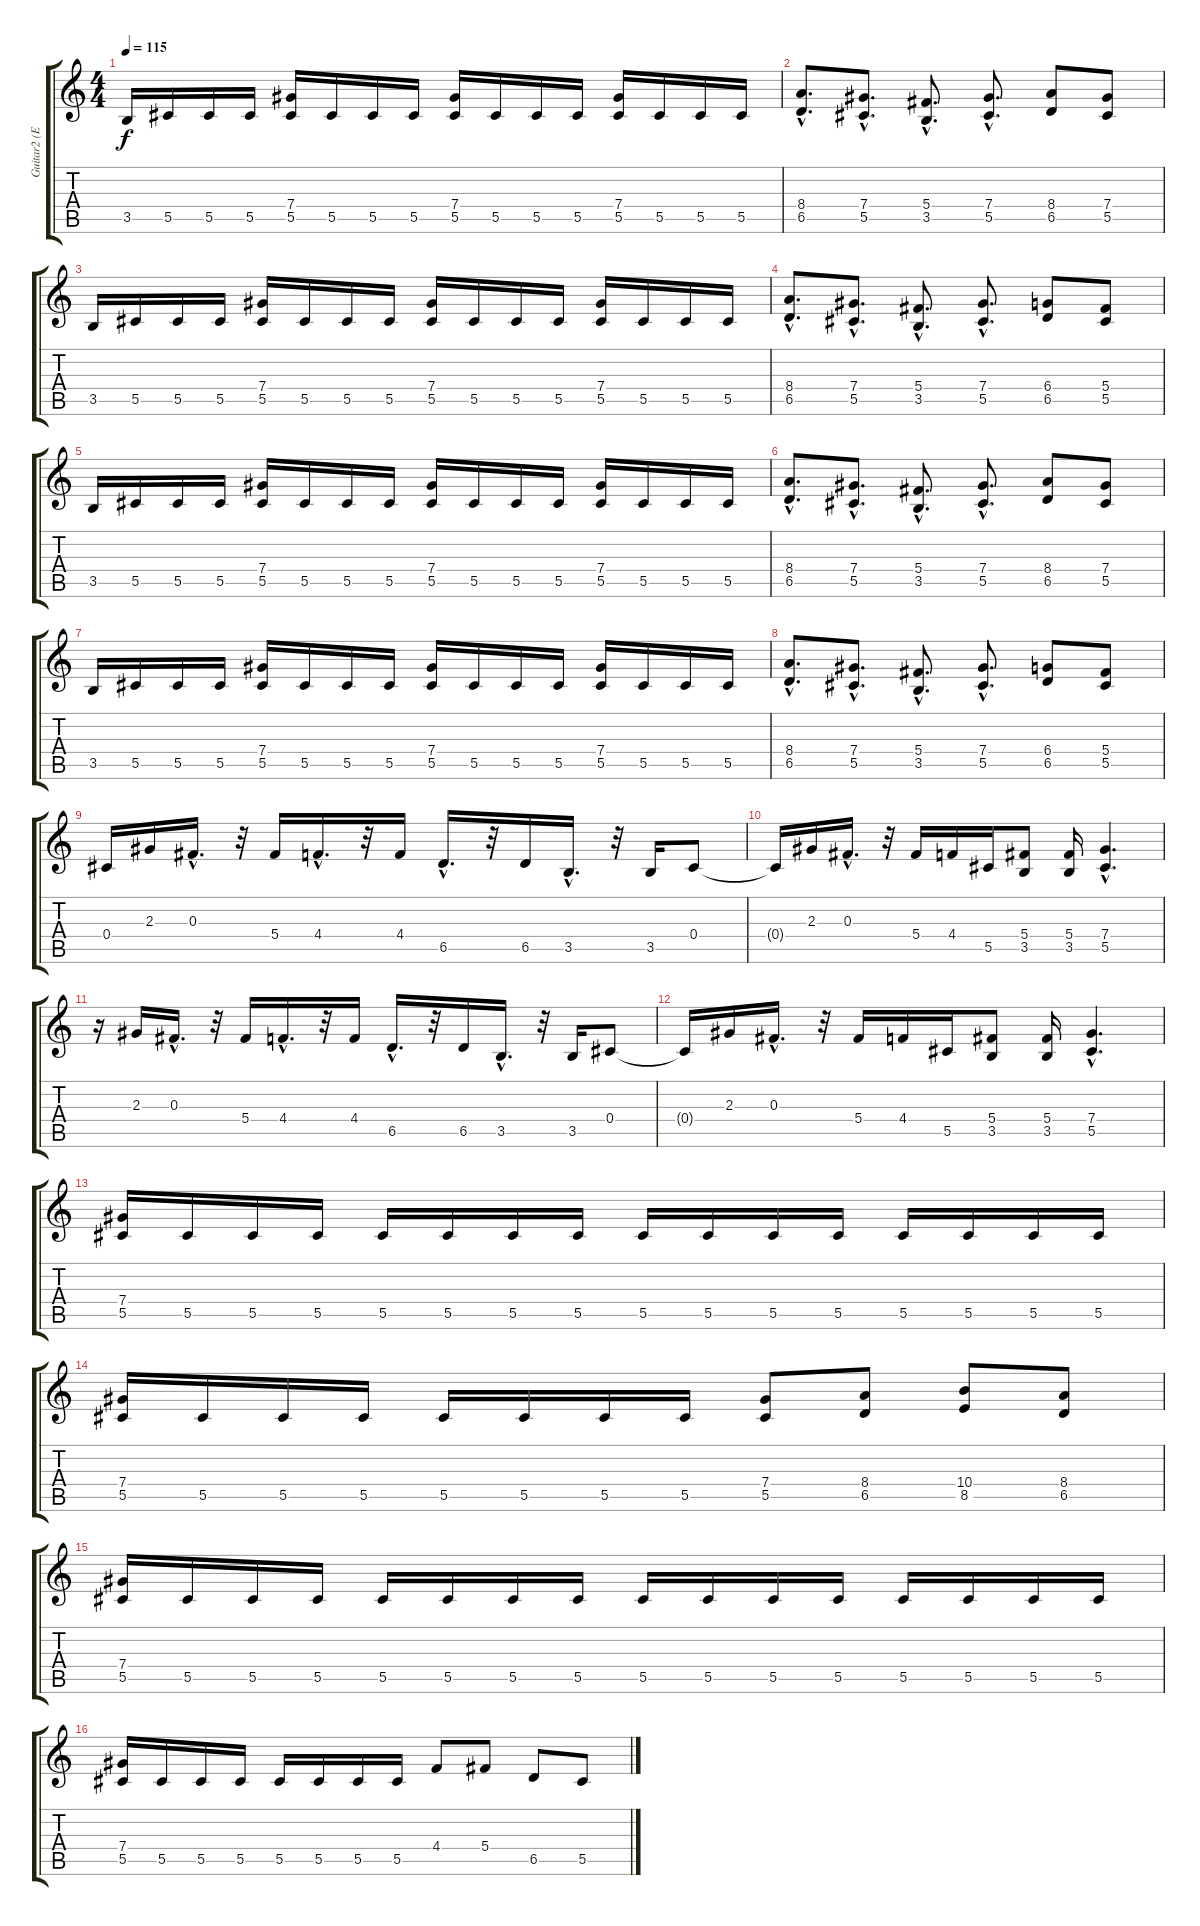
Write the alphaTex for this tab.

\track ("Guitar2 (Eb-tuning)" "Guitar2 (E") {instrument overdrivenguitar}
\staff {score tabs}
\tuning (Eb4 Bb3 Gb3 Db3 Ab2 Eb2) {hide}
\ts (4 4)
\tempo 115
\clef g2
\ks c
3.5.16{dy f instrument overdrivenguitar} 5.5.16 5.5.16 5.5.16 (7.4 5.5).16 5.5.16 5.5.16 5.5.16 (7.4 5.5).16 5.5.16 5.5.16 5.5.16 (7.4 5.5).16 5.5.16 5.5.16 5.5.16 |
(8.4{hac} 6.5{hac}).8{d} (7.4{hac} 5.5{hac}).8{d} (5.4{hac} 3.5{hac}).8{d} (7.4{hac} 5.5{hac}).8{d} (8.4 6.5).8 (7.4 5.5).8 |
3.5.16 5.5.16 5.5.16 5.5.16 (7.4 5.5).16 5.5.16 5.5.16 5.5.16 (7.4 5.5).16 5.5.16 5.5.16 5.5.16 (7.4 5.5).16 5.5.16 5.5.16 5.5.16 |
(8.4{hac} 6.5{hac}).8{d} (7.4{hac} 5.5{hac}).8{d} (5.4{hac} 3.5{hac}).8{d} (7.4{hac} 5.5{hac}).8{d} (6.4 6.5).8 (5.4 5.5).8 |
3.5.16 5.5.16 5.5.16 5.5.16 (7.4 5.5).16 5.5.16 5.5.16 5.5.16 (7.4 5.5).16 5.5.16 5.5.16 5.5.16 (7.4 5.5).16 5.5.16 5.5.16 5.5.16 |
(8.4{hac} 6.5{hac}).8{d} (7.4{hac} 5.5{hac}).8{d} (5.4{hac} 3.5{hac}).8{d} (7.4{hac} 5.5{hac}).8{d} (8.4 6.5).8 (7.4 5.5).8 |
3.5.16 5.5.16 5.5.16 5.5.16 (7.4 5.5).16 5.5.16 5.5.16 5.5.16 (7.4 5.5).16 5.5.16 5.5.16 5.5.16 (7.4 5.5).16 5.5.16 5.5.16 5.5.16 |
(8.4 6.5{hac}).8{d} (7.4{hac} 5.5{hac}).8{d} (5.4{hac} 3.5{hac}).8{d} (7.4{hac} 5.5{hac}).8{d} (6.4 6.5).8 (5.4 5.5).8 |
0.4.16 2.3.16 0.3{hac}.16{d} r.32 5.4.16 4.4{hac}.16{d} r.32 4.4.16 6.5{hac}.16{d} r.32 6.5.16 3.5{hac}.16{d} r.32 3.5.16 0.4.8 |
0.4{t}.16 2.3.16 0.3{hac}.16{d} r.32 5.4.16 4.4.16 5.5.16 (5.4 3.5).8 (5.4 3.5).16 (7.4{hac} 5.5{hac}).4{d} |
r.16 2.3.16 0.3{hac}.16{d} r.32 5.4.16 4.4{hac}.16{d} r.32 4.4.16 6.5{hac}.16{d} r.32 6.5.16 3.5{hac}.16{d} r.32 3.5.16 0.4.8 |
0.4{t}.16 2.3.16 0.3{hac}.16{d} r.32 5.4.16 4.4.16 5.5.16 (5.4 3.5).8 (5.4 3.5).16 (7.4{hac} 5.5{hac}).4{d} |
(7.4 5.5).16 5.5.16 5.5.16 5.5.16 5.5.16 5.5.16 5.5.16 5.5.16 5.5.16 5.5.16 5.5.16 5.5.16 5.5.16 5.5.16 5.5.16 5.5.16 |
(7.4 5.5).16 5.5.16 5.5.16 5.5.16 5.5.16 5.5.16 5.5.16 5.5.16 (7.4 5.5).8 (8.4 6.5).8 (10.4 8.5).8 (8.4 6.5).8 |
(7.4 5.5).16 5.5.16 5.5.16 5.5.16 5.5.16 5.5.16 5.5.16 5.5.16 5.5.16 5.5.16 5.5.16 5.5.16 5.5.16 5.5.16 5.5.16 5.5.16 |
(7.4 5.5).16 5.5.16 5.5.16 5.5.16 5.5.16 5.5.16 5.5.16 5.5.16 4.4.8 5.4.8 6.5.8 5.5.8
